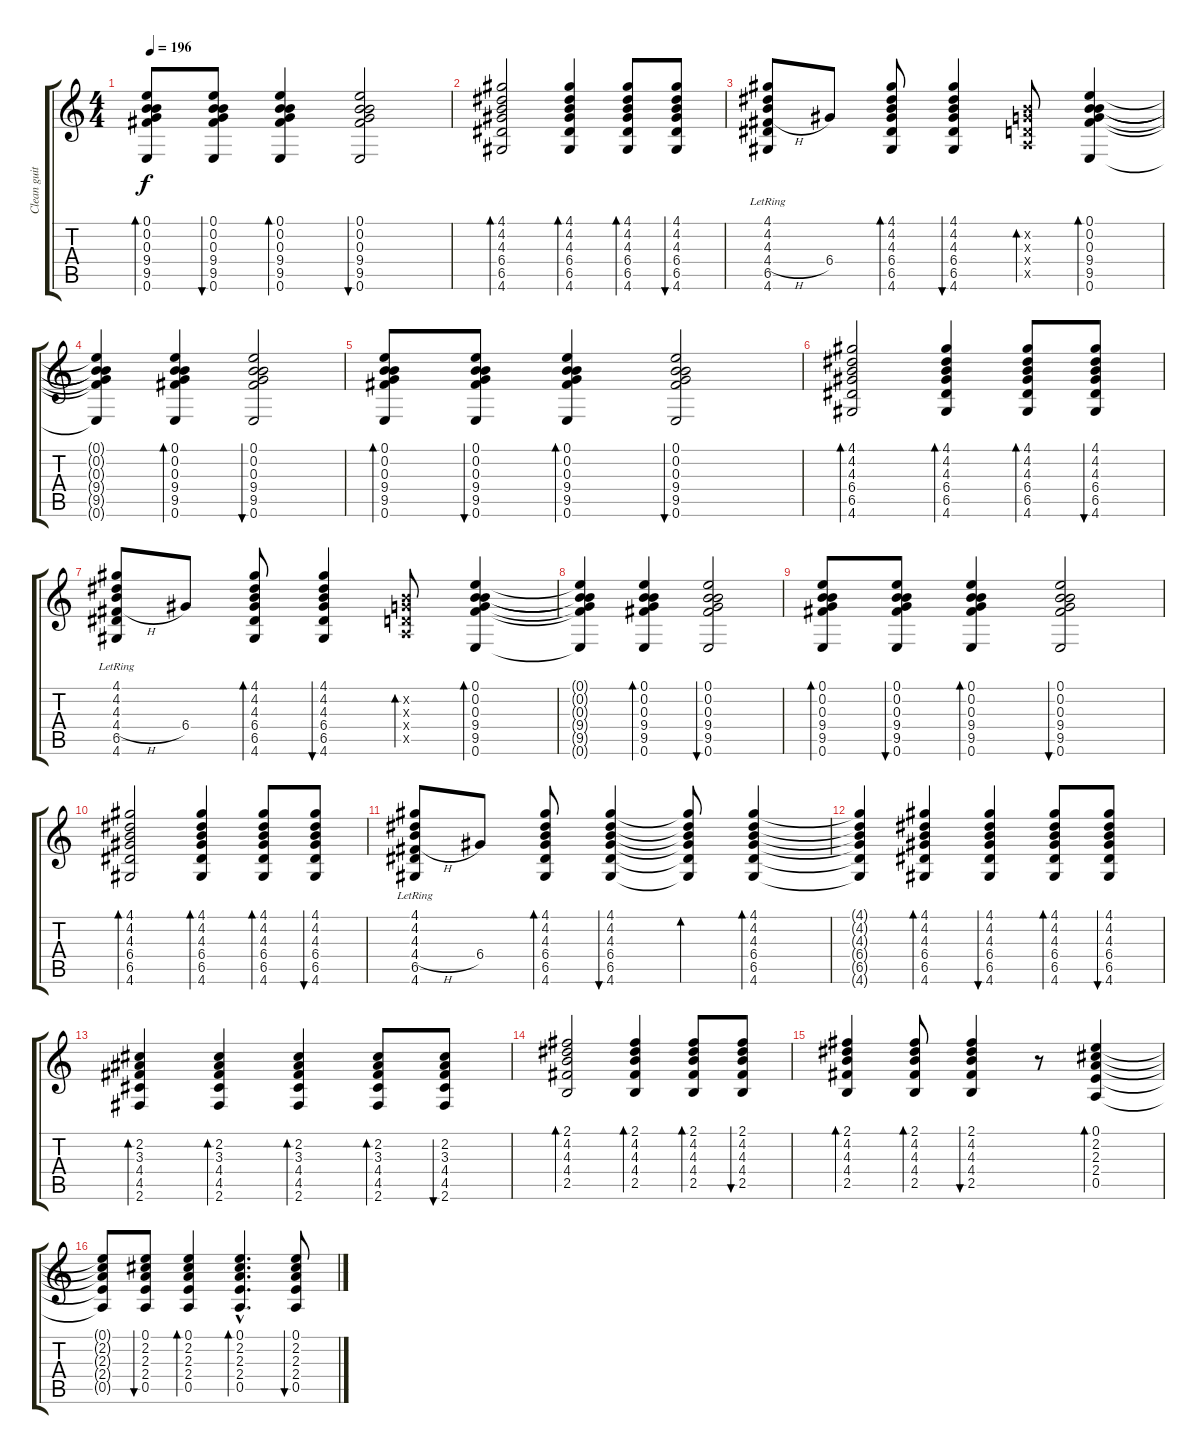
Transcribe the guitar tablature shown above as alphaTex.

\track ("Clean guitar" "Clean guit") {instrument acousticguitarsteel}
\staff {score tabs}
\tuning (E4 B3 G3 D3 A2 E2) {hide}
\ts (4 4)
\tempo 196
\clef g2
\ks c
(0.1 0.2 0.3 9.4 9.5 0.6).8{bd 30 dy f} (0.1 0.2 0.3 9.4 9.5 0.6).8{bu 30} (0.1 0.2 0.3 9.4 9.5 0.6).4{bd 60} (0.1 0.2 0.3 9.4 9.5 0.6).2{bu 60} |
(4.1 4.2 4.3 6.4 6.5 4.6).2{bd 120} (4.1 4.2 4.3 6.4 6.5 4.6).4{bd 60} (4.1 4.2 4.3 6.4 6.5 4.6).8{bd 30} (4.1 4.2 4.3 6.4 6.5 4.6).8{bu 30} |
(4.1{lr} 4.2{lr} 4.3{lr} 4.4{h} 6.5{lr} 4.6{lr}).8 6.4.8 (4.1 4.2 4.3 6.4 6.5 4.6).8{bd 60} (4.1 4.2 4.3 6.4 6.5 4.6).4{bu 60} (0.2{x} 0.3{x} 0.4{x} 0.5{x}).8{bd 60} (0.1 0.2 0.3 9.4 9.5 0.6).4{bd 120} |
(0.1{t} 0.2{t} 0.3{t} 9.4{t} 9.5{t} 0.6{t}).4 (0.1 0.2 0.3 9.4 9.5 0.6).4{bd 60} (0.1 0.2 0.3 9.4 9.5 0.6).2{bu 60} |
(0.1 0.2 0.3 9.4 9.5 0.6).8{bd 30} (0.1 0.2 0.3 9.4 9.5 0.6).8{bu 30} (0.1 0.2 0.3 9.4 9.5 0.6).4{bd 60} (0.1 0.2 0.3 9.4 9.5 0.6).2{bu 60} |
(4.1 4.2 4.3 6.4 6.5 4.6).2{bd 120} (4.1 4.2 4.3 6.4 6.5 4.6).4{bd 60} (4.1 4.2 4.3 6.4 6.5 4.6).8{bd 30} (4.1 4.2 4.3 6.4 6.5 4.6).8{bu 30} |
(4.1{lr} 4.2{lr} 4.3{lr} 4.4{h} 6.5{lr} 4.6{lr}).8 6.4.8 (4.1 4.2 4.3 6.4 6.5 4.6).8{bd 60} (4.1 4.2 4.3 6.4 6.5 4.6).4{bu 60} (0.2{x} 0.3{x} 0.4{x} 0.5{x}).8{bd 60} (0.1 0.2 0.3 9.4 9.5 0.6).4{bd 120} |
(0.1{t} 0.2{t} 0.3{t} 9.4{t} 9.5{t} 0.6{t}).4 (0.1 0.2 0.3 9.4 9.5 0.6).4{bd 60} (0.1 0.2 0.3 9.4 9.5 0.6).2{bu 60} |
(0.1 0.2 0.3 9.4 9.5 0.6).8{bd 30} (0.1 0.2 0.3 9.4 9.5 0.6).8{bu 30} (0.1 0.2 0.3 9.4 9.5 0.6).4{bd 60} (0.1 0.2 0.3 9.4 9.5 0.6).2{bu 60} |
(4.1 4.2 4.3 6.4 6.5 4.6).2{bd 120} (4.1 4.2 4.3 6.4 6.5 4.6).4{bd 60} (4.1 4.2 4.3 6.4 6.5 4.6).8{bd 30} (4.1 4.2 4.3 6.4 6.5 4.6).8{bu 30} |
(4.1{lr} 4.2{lr} 4.3{lr} 4.4{h} 6.5{lr} 4.6{lr}).8 6.4.8 (4.1 4.2 4.3 6.4 6.5 4.6).8{bd 60} (4.1 4.2 4.3 6.4 6.5 4.6).4{bu 60} (4.1{t} 4.2{t} 4.3{t} 6.4{t} 6.5{t} 4.6{t}).8{bd 60} (4.1 4.2 4.3 6.4 6.5 4.6).4{bd 120} |
(4.1{t} 4.2{t} 4.3{t} 6.4{t} 6.5{t} 4.6{t}).4 (4.1 4.2 4.3 6.4 6.5 4.6).4{bd 60} (4.1 4.2 4.3 6.4 6.5 4.6).4{bu 60} (4.1 4.2 4.3 6.4 6.5 4.6).8{bd 30} (4.1 4.2 4.3 6.4 6.5 4.6).8{bu 30} |
(2.2 3.3 4.4 4.5 2.6).4{bd 60} (2.2 3.3 4.4 4.5 2.6).4{bd 60} (2.2 3.3 4.4 4.5 2.6).4{bd 60} (2.2 3.3 4.4 4.5 2.6).8{bd 30} (2.2 3.3 4.4 4.5 2.6).8{bu 30} |
(2.1 4.2 4.3 4.4 2.5).2{bd 120} (2.1 4.2 4.3 4.4 2.5).4{bd 60} (2.1 4.2 4.3 4.4 2.5).8{bd 30} (2.1 4.2 4.3 4.4 2.5).8{bu 30} |
(2.1 4.2 4.3 4.4 2.5).4{bd 60} (2.1 4.2 4.3 4.4 2.5).8{bd 30} (2.1 4.2 4.3 4.4 2.5).4{bu 30} r.8 (0.1 2.2 2.3 2.4 0.5).4{bd 30} |
(0.1{t} 2.2{t} 2.3{t} 2.4{t} 0.5{t}).8 (0.1 2.2 2.3 2.4 0.5).8{bu 30} (0.1 2.2 2.3 2.4 0.5).4{bd 60} (0.1{hac} 2.2{hac} 2.3{hac} 2.4{hac} 0.5{hac}).4{d bd 60} (0.1 2.2 2.3 2.4 0.5).8{bu 60}
